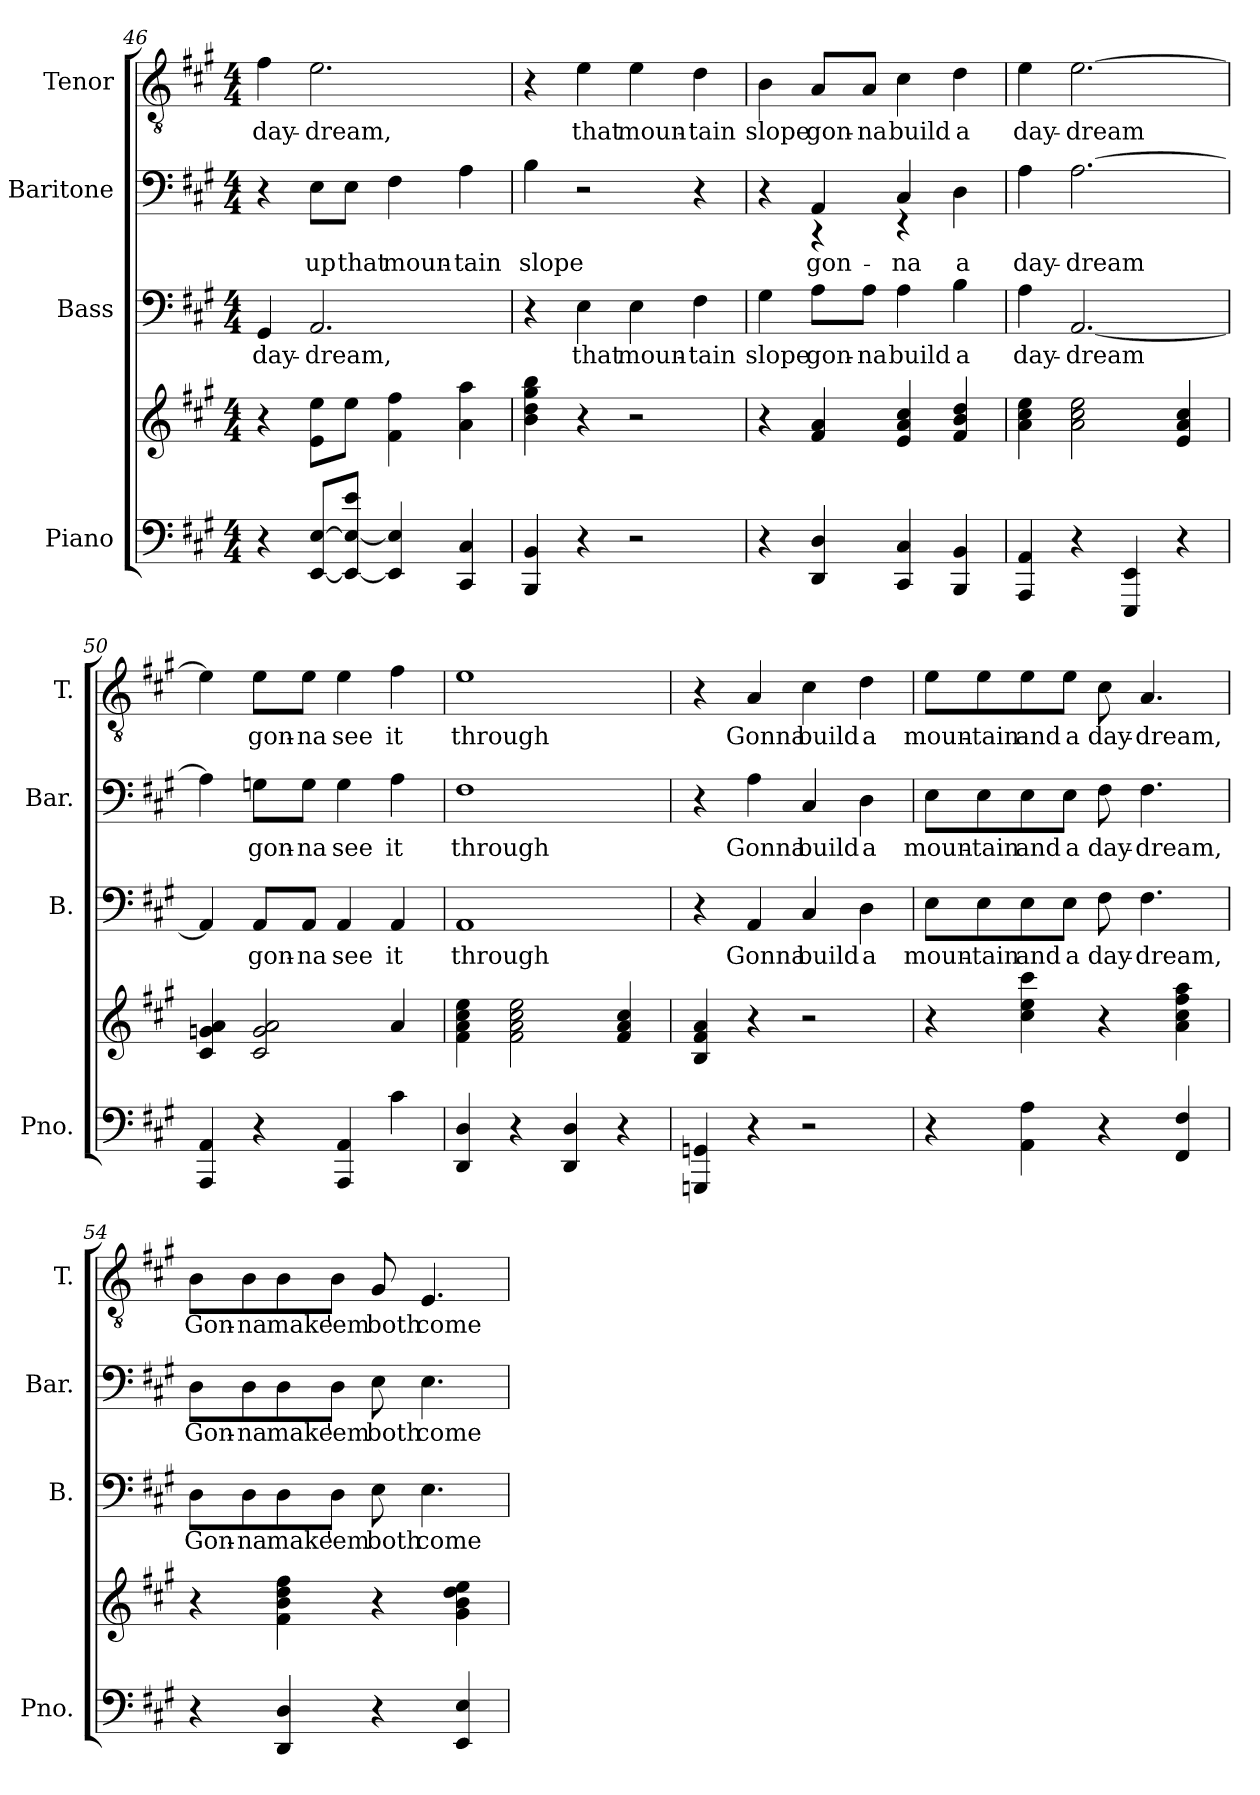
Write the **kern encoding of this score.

**kern	**kern	**kern	**text	**kern	**text	**kern	**text
*part4	*part4	*part3	*part3	*part2	*part2	*part1	*part1
*staff5	*staff4	*staff3	*staff3	*staff2	*staff2	*staff1	*staff1
*I"Piano	*	*I"Bass	*	*I"Baritone	*	*I"Tenor	*
*I'Pno.	*	*I'B.	*	*I'Bar.	*	*I'T.	*
*clefF4	*clefG2	*clefF4	*	*clefF4	*	*clefGv2	*
*	*	*	*	*	*	*ITrd7c12	*
*k[f#c#g#]	*k[f#c#g#]	*k[f#c#g#]	*	*k[f#c#g#]	*	*k[f#c#g#]	*
*A:	*A:	*A:	*	*A:	*	*A:	*
*M4/4	*M4/4	*M4/4	*	*M4/4	*	*M4/4	*
=46	=46	=46	=46	=46	=46	=46	=46
!	!	!	!LO:LY:b	!	!	!	!LO:LY:b
4r	4r	4GG#/	day-	4r	.	4F#i\	day-
!	!	!	!LO:LY:b	!	!LO:LY:b	!	!LO:LY:b
[<8EE/ [>8E/L	8e\ 8ee\L	2.AA/	-dream,	8E\L	up	2.Ei\	-dream,
!	!	!	!	!	!LO:LY:b	!	!
8EE/_ 8E/_ 8e/J	8ee\J	.	.	8E\J	that	.	.
!	!	!	!	!	!LO:LY:b	!	!
4EE/] 4E/]	4f#\ 4ff#\	.	.	4F#\	moun-	.	.
!	!	!	!	!	!LO:LY:b	!	!
4CC#/ 4C#/	4a\ 4aa\	.	.	4A\	-tain	.	.
=47	=47	=47	=47	=47	=47	=47	=47
!	!	!	!	!	!LO:LY:b	!	!
4BBB/ 4BB/	4b\ 4dd\ 4gg#\ 4bb\	4r	.	4B\	slope	4r	.
!	!	!	!LO:LY:b	!	!	!	!LO:LY:b
4r	4r	4E\	that	2r	.	4Ei\	that
!	!	!	!LO:LY:b	!	!	!	!LO:LY:b
2r	2r	4E\	moun-	.	.	4Ei\	moun-
!	!	!	!LO:LY:b	!	!	!	!LO:LY:b
.	.	4F#\	-tain	4r	.	4D\	-tain
=48	=48	=48	=48	=48	=48	=48	=48
!	!	!	!LO:LY:b	!	!	!	!LO:LY:b
*	*	*	*	*^	*	*	*
4r	4r	4G#\	slope	4r	4ryy	.	4BB\	slope
!	!	!	!LO:LY:b	!	!	!LO:LY:b	!	!LO:LY:b
4DD/ 4D/	4f#/ 4a/	8A\L	gon-	4AA/	4r	gon-	8AA/L	gon-
!	!	!	!LO:LY:b	!	!	!	!	!LO:LY:b
.	.	8A\J	-na	.	.	.	8AA/J	-na
!	!	!	!LO:LY:b	!	!	!LO:LY:b	!	!LO:LY:b
4CC#/ 4C#/	4e/ 4a/ 4cc#/	4A\	build	4C#/	4r	-na	4C#\	build
!	!	!	!LO:LY:b	!	!	!LO:LY:b	!	!LO:LY:b
4BBB/ 4BB/	4f#/ 4b/ 4dd/	4B\	a	4D\	4ryy	a	4D\	a
!!LO:PB:g=z
=49	=49	=49	=49	=49	=49	=49	=49	=49
!	!	!	!LO:LY:b	!	!	!LO:LY:b	!	!LO:LY:b
*	*	*	*	*v	*v	*	*	*
4AAA/ 4AA/	4a\ 4cc#\ 4ee\	4A\	day-	4A\	day-	4Ei\	day-
!	!	!	!LO:LY:b	!	!LO:LY:b	!	!LO:LY:b
4r	2a\ 2cc#\ 2ee\	[<2.AA/	-dream	[>2.A\	-dream	[>2.Ei\	-dream
4EEE/ 4EE/	.	.	.	.	.	.	.
4r	4e/ 4a/ 4cc#/	.	.	.	.	.	.
=50	=50	=50	=50	=50	=50	=50	=50
4AAA/ 4AA/	4c#/ 4gn/ 4a/	4AA/]	.	4A\]	.	4Ei\]	.
!	!	!	!LO:LY:b	!	!LO:LY:b	!	!LO:LY:b
4r	2c#/ 2g/ 2a/	8AA/L	gon-	8Gn\L	gon-	8Ei\L	gon-
!	!	!	!LO:LY:b	!	!LO:LY:b	!	!LO:LY:b
.	.	8AA/J	-na	8G\J	-na	8Ei\J	-na
!	!	!	!LO:LY:b	!	!LO:LY:b	!	!LO:LY:b
4AAA/ 4AA/	.	4AA/	see	4G\	see	4Ei\	see
!	!	!	!LO:LY:b	!	!LO:LY:b	!	!LO:LY:b
4c#\	4a/	4AA/	it	4A\	it	4F#i\	it
=51	=51	=51	=51	=51	=51	=51	=51
!	!	!	!LO:LY:b	!	!LO:LY:b	!	!LO:LY:b
4DD/ 4D/	4f#\ 4a\ 4cc#\ 4ee\	1AA	through	1F#	through	1Ei	through
4r	2f#\ 2a\ 2cc#\ 2ee\	.	.	.	.	.	.
4DD/ 4D/	.	.	.	.	.	.	.
4r	4f#/ 4a/ 4cc#/	.	.	.	.	.	.
=52	=52	=52	=52	=52	=52	=52	=52
4GGGn/ 4GGn/	4B/ 4f#/ 4a/	4r	.	4r	.	4r	.
*	*	*	*	*	*	*MM200	*
!	!	!	!LO:LY:b	!	!LO:LY:b	!	!LO:LY:b
4r	4r	4AA/	Gonna	4A\	Gonna	4AA/	Gonna
!	!	!	!LO:LY:b	!	!LO:LY:b	!	!LO:LY:b
2r	2r	4C#/	build	4C#/	build	4C#\	build
!	!	!	!LO:LY:b	!	!LO:LY:b	!	!LO:LY:b
.	.	4D\	a	4D\	a	4D\	a
!!LO:LB:g=z
=53	=53	=53	=53	=53	=53	=53	=53
!	!	!	!LO:LY:b	!	!LO:LY:b	!	!LO:LY:b
4r	4r	8E\L	moun-	8E\L	moun-	8E\L	moun-
!	!	!	!LO:LY:b	!	!LO:LY:b	!	!LO:LY:b
.	.	8E\	-tain	8E\	-tain	8E\	-tain
!	!	!	!LO:LY:b	!	!LO:LY:b	!	!LO:LY:b
4AA\ 4A\	4cc#\ 4ee\ 4ccc#\	8E\	and	8E\	and	8E\	and
!	!	!	!LO:LY:b	!	!LO:LY:b	!	!LO:LY:b
.	.	8E\J	a	8E\J	a	8E\J	a
!	!	!	!LO:LY:b	!	!LO:LY:b	!	!LO:LY:b
4r	4r	8F#\	day-	8F#\	day-	8C#\	day-
!	!	!	!LO:LY:b	!	!LO:LY:b	!	!LO:LY:b
.	.	4.F#\	-dream,	4.F#\	-dream,	4.AA/	-dream,
4FF#/ 4F#/	4a\ 4cc#\ 4ff#\ 4aa\	.	.	.	.	.	.
=54	=54	=54	=54	=54	=54	=54	=54
!	!	!	!LO:LY:b	!	!LO:LY:b	!	!LO:LY:b
4r	4r	8D\L	Gon-	8D\L	Gon-	8BB\L	Gon-
!	!	!	!LO:LY:b	!	!LO:LY:b	!	!LO:LY:b
.	.	8D\	-na	8D\	-na	8BB\	-na
!	!	!	!LO:LY:b	!	!LO:LY:b	!	!LO:LY:b
4DD/ 4D/	4f#\ 4b\ 4dd\ 4ff#\	8D\	make	8D\	make	8BB\	make
!	!	!	!LO:LY:b	!	!LO:LY:b	!	!LO:LY:b
.	.	8D\J	'em	8D\J	'em	8BB\J	'em
!	!	!	!LO:LY:b	!	!LO:LY:b	!	!LO:LY:b
4r	4r	8E\	both	8E\	both	8GG#/	both
!	!	!	!LO:LY:b	!	!LO:LY:b	!	!LO:LY:b
.	.	4.E\	come	4.E\	come	4.EE/	come
4EE/ 4E/	4g#\ 4b\ 4dd\ 4ee\	.	.	.	.	.	.
=	=	=	=	=	=	=	=
*-	*-	*-	*-	*-	*-	*-	*-
